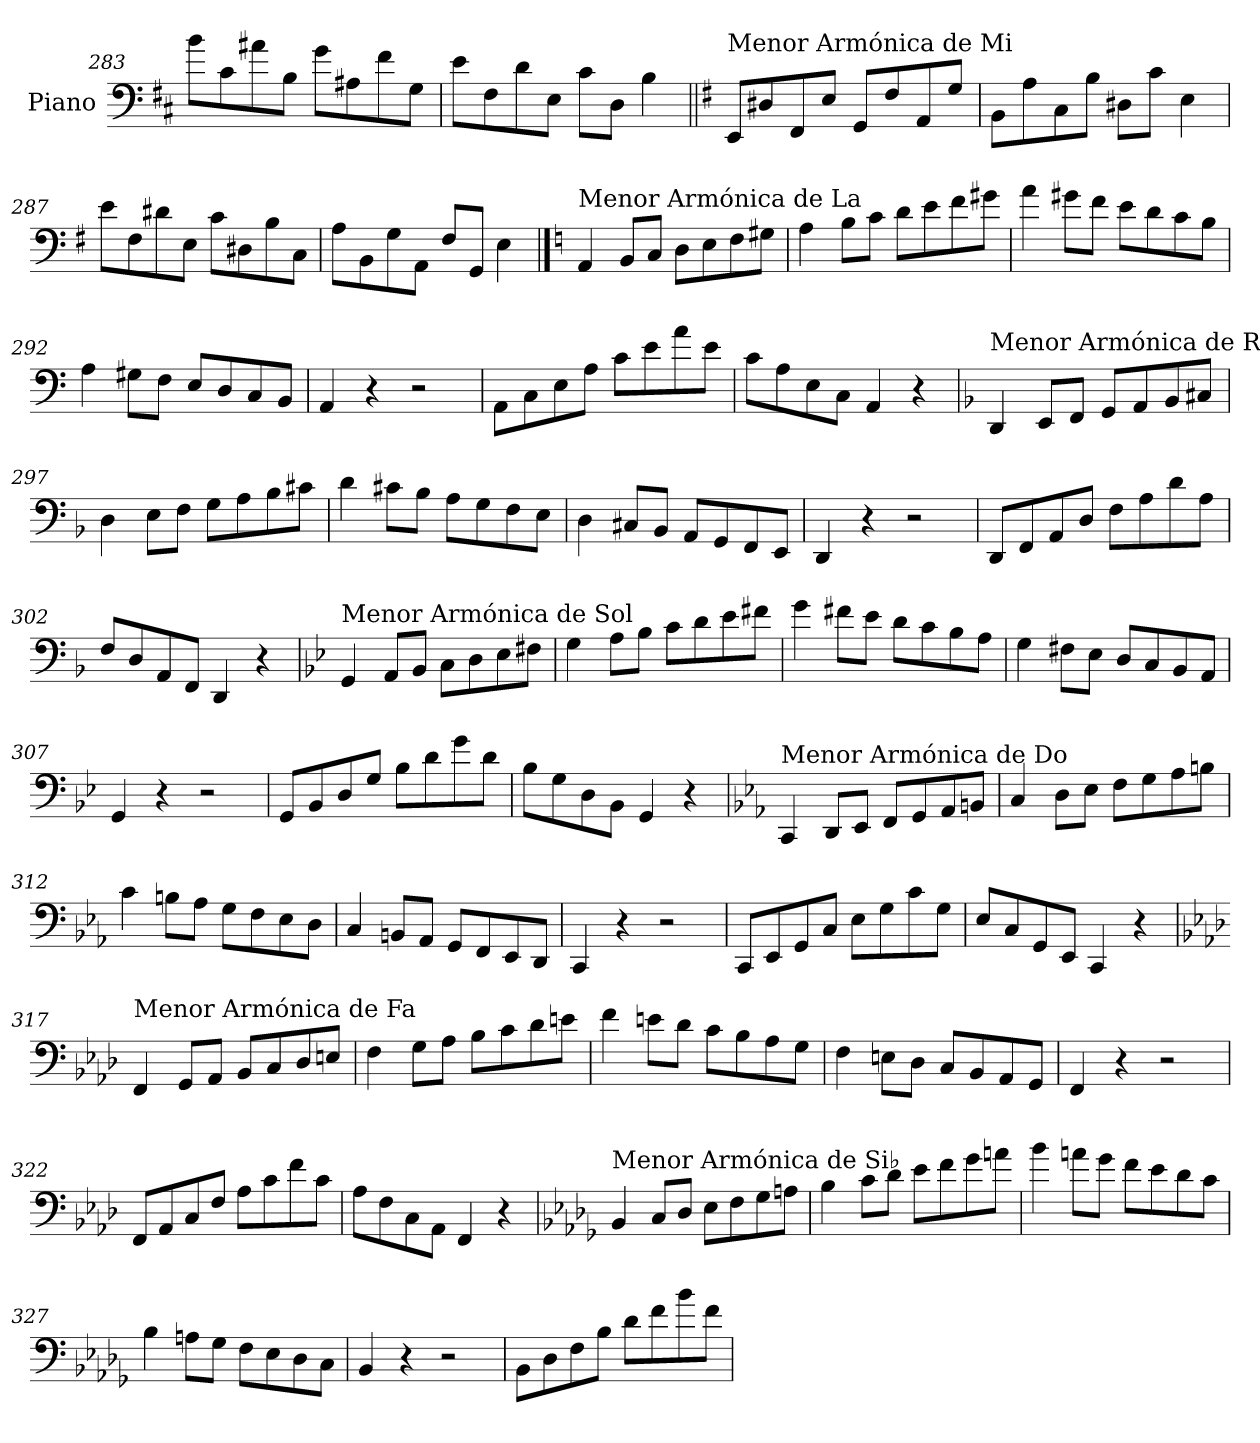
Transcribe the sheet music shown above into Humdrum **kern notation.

**kern
*part1
*staff1
*I"Piano
*I'Pno.
*clefF4
*k[f#c#]
=283
8b\L
8c#\
8a#X\
8B\J
8g\L
8A#X\
8f#\
8G\J
=284
8e\L
8F#\
8d\
8E\J
8c#\L
8D\J
4B\
!!LO:LB:g=z
=285||
*k[f#]
!LO:TX:a:t=Menor Armónica de Mi
8EE/L
8D#X/
8FF#/
8E/J
8GG/L
8F#/
8AA/
8G/J
=286
8BB\L
8A\
8C\
8B\J
8D#X\L
8c\J
4E\
=287
8e\L
8F#\
8d#X\
8E\J
8c\L
8D#X\
8B\
8C\J
=288
8A\L
8BB\
8G\
8AA\J
8F#/L
8GG/J
4E\
!!LO:PB:g=z
==289
*k[]
!LO:TX:a:t=Menor Armónica de La
4AA/
8BB/L
8C/J
8D\L
8E\
8F\
8G#X\J
=290
4A\
8B\L
8c\J
8d\L
8e\
8f\
8g#X\J
=291
4a\
8g#X\L
8f\J
8e\L
8d\
8c\
8B\J
=292
4A\
8G#X\L
8F\J
8E/L
8D/
8C/
8BB/J
=293
4AA/
4r
2r
=294
8AA\L
8C\
8E\
8A\J
8c\L
8e\
8a\
8e\J
=295
8c\L
8A\
8E\
8C\J
4AA/
4r
!!LO:LB:g=z
=296
*k[b-]
!LO:TX:a:t=Menor Armónica de Re
4DD/
8EE/L
8FF/J
8GG/L
8AA/
8BB-/
8C#X/J
=297
4D\
8E\L
8F\J
8G\L
8A\
8B-\
8c#X\J
=298
4d\
8c#X\L
8B-\J
8A\L
8G\
8F\
8E\J
=299
4D\
8C#X/L
8BB-/J
8AA/L
8GG/
8FF/
8EE/J
=300
4DD/
4r
2r
=301
8DD/L
8FF/
8AA/
8D/J
8F\L
8A\
8d\
8A\J
=302
8F/L
8D/
8AA/
8FF/J
4DD/
4r
!!LO:LB:g=z
=303
*k[b-e-]
!LO:TX:a:t=Menor Armónica de Sol
4GG/
8AA/L
8BB-/J
8C\L
8D\
8E-\
8F#X\J
=304
4G\
8A\L
8B-\J
8c\L
8d\
8e-\
8f#X\J
=305
4g\
8f#X\L
8e-\J
8d\L
8c\
8B-\
8A\J
=306
4G\
8F#X\L
8E-\J
8D/L
8C/
8BB-/
8AA/J
=307
4GG/
4r
2r
=308
8GG/L
8BB-/
8D/
8G/J
8B-\L
8d\
8g\
8d\J
=309
8B-\L
8G\
8D\
8BB-\J
4GG/
4r
!!LO:LB:g=z
=310
*k[b-e-a-]
!LO:TX:a:t=Menor Armónica de Do
4CC/
8DD/L
8EE-/J
8FF/L
8GG/
8AA-/
8BBn/J
=311
4C/
8D\L
8E-\J
8F\L
8G\
8A-\
8Bn\J
=312
4c\
8Bn\L
8A-\J
8G\L
8F\
8E-\
8D\J
=313
4C/
8BBn/L
8AA-/J
8GG/L
8FF/
8EE-/
8DD/J
=314
4CC/
4r
2r
=315
8CC/L
8EE-/
8GG/
8C/J
8E-\L
8G\
8c\
8G\J
=316
8E-/L
8C/
8GG/
8EE-/J
4CC/
4r
!!LO:LB:g=z
=317
*k[b-e-a-d-]
!LO:TX:a:t=Menor Armónica de Fa
4FF/
8GG/L
8AA-/J
8BB-/L
8C/
8D-/
8En/J
=318
4F\
8G\L
8A-\J
8B-\L
8c\
8d-\
8en\J
=319
4f\
8en\L
8d-\J
8c\L
8B-\
8A-\
8G\J
=320
4F\
8En\L
8D-\J
8C/L
8BB-/
8AA-/
8GG/J
=321
4FF/
4r
2r
=322
8FF/L
8AA-/
8C/
8F/J
8A-\L
8c\
8f\
8c\J
=323
8A-\L
8F\
8C\
8AA-\J
4FF/
4r
!!LO:LB:g=z
=324
*k[b-e-a-d-g-]
!LO:TX:a:t=Menor Armónica de Si♭
4BB-/
8C/L
8D-/J
8E-\L
8F\
8G-\
8An\J
=325
4B-\
8c\L
8d-\J
8e-\L
8f\
8g-\
8an\J
=326
4b-\
8an\L
8g-\J
8f\L
8e-\
8d-\
8c\J
=327
4B-\
8An\L
8G-\J
8F\L
8E-\
8D-\
8C\J
=328
4BB-/
4r
2r
=329
8BB-\L
8D-\
8F\
8B-\J
8d-\L
8f\
8b-\
8f\J
=
*-
